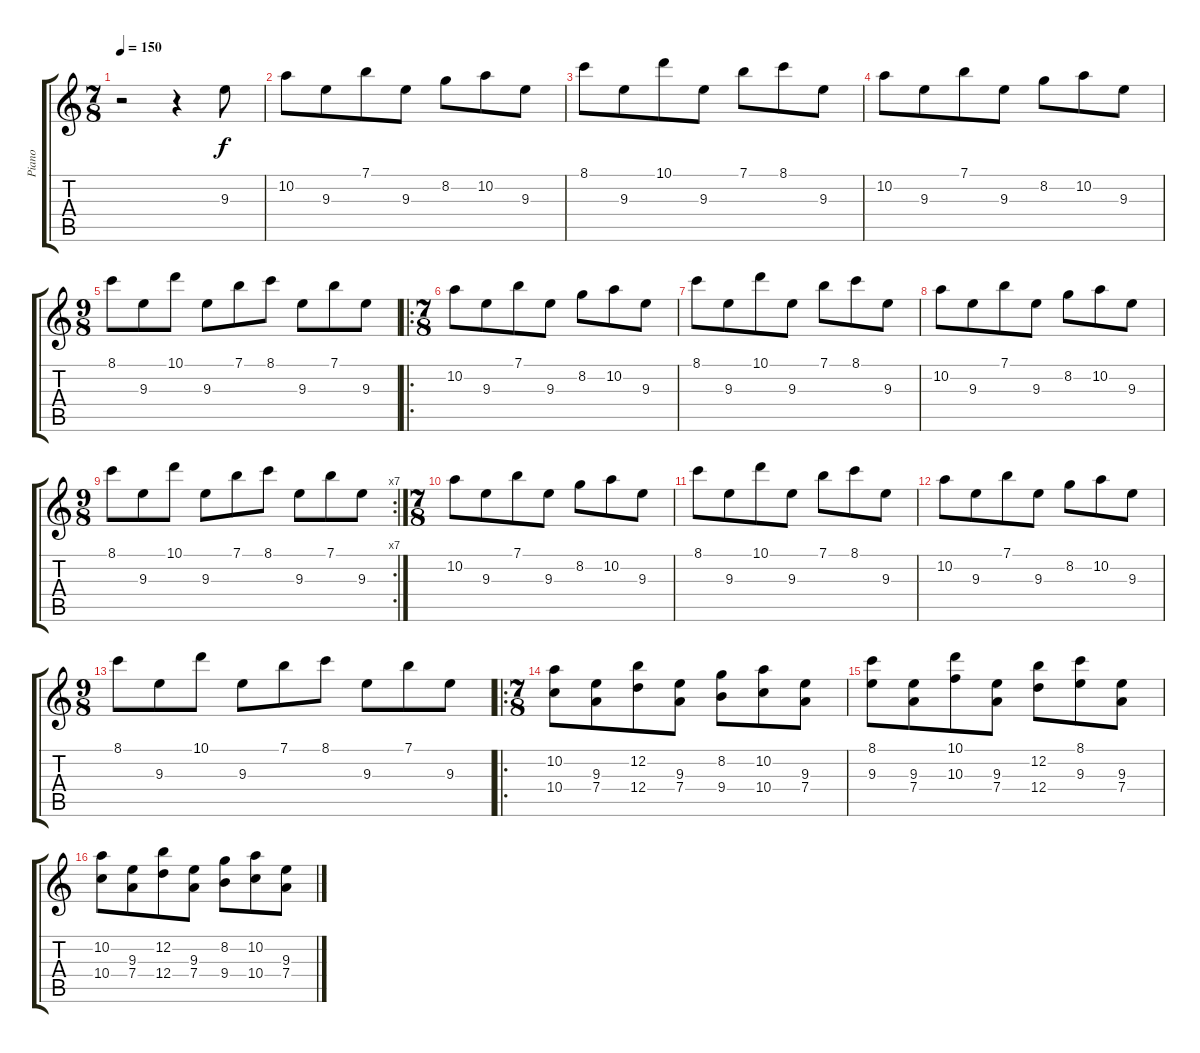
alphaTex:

\track ("Piano" "Piano") {instrument acousticgrandpiano}
\staff {score tabs}
\tuning (E5 B4 G4 D4 A3 E3) {hide}
\ts (7 8)
\tempo 150
\clef g2
\ks c
r.2{dy f instrument acousticgrandpiano} r.4 9.3.8 |
10.2.8 9.3.8 7.1.8 9.3.8 8.2.8 10.2.8 9.3.8 |
8.1.8 9.3.8 10.1.8 9.3.8 7.1.8 8.1.8 9.3.8 |
10.2.8 9.3.8 7.1.8 9.3.8 8.2.8 10.2.8 9.3.8 |
\ts (9 8)
8.1.8 9.3.8 10.1.8 9.3.8 7.1.8 8.1.8 9.3.8 7.1.8 9.3.8 |
\ro
\ts (7 8)
10.2.8 9.3.8 7.1.8 9.3.8 8.2.8 10.2.8 9.3.8 |
8.1.8 9.3.8 10.1.8 9.3.8 7.1.8 8.1.8 9.3.8 |
10.2.8 9.3.8 7.1.8 9.3.8 8.2.8 10.2.8 9.3.8 |
\rc 7
\ts (9 8)
8.1.8 9.3.8 10.1.8 9.3.8 7.1.8 8.1.8 9.3.8 7.1.8 9.3.8 |
\ts (7 8)
10.2.8 9.3.8 7.1.8 9.3.8 8.2.8 10.2.8 9.3.8 |
8.1.8 9.3.8 10.1.8 9.3.8 7.1.8 8.1.8 9.3.8 |
10.2.8 9.3.8 7.1.8 9.3.8 8.2.8 10.2.8 9.3.8 |
\ts (9 8)
8.1.8 9.3.8 10.1.8 9.3.8 7.1.8 8.1.8 9.3.8 7.1.8 9.3.8 |
\ro
\ts (7 8)
(10.2 10.4).8 (9.3 7.4).8 (12.2 12.4).8 (9.3 7.4).8 (8.2 9.4).8 (10.2 10.4).8 (9.3 7.4).8 |
(8.1 9.3).8 (9.3 7.4).8 (10.1 10.3).8 (9.3 7.4).8 (12.2 12.4).8 (8.1 9.3).8 (9.3 7.4).8 |
(10.2 10.4).8 (9.3 7.4).8 (12.2 12.4).8 (9.3 7.4).8 (8.2 9.4).8 (10.2 10.4).8 (9.3 7.4).8
